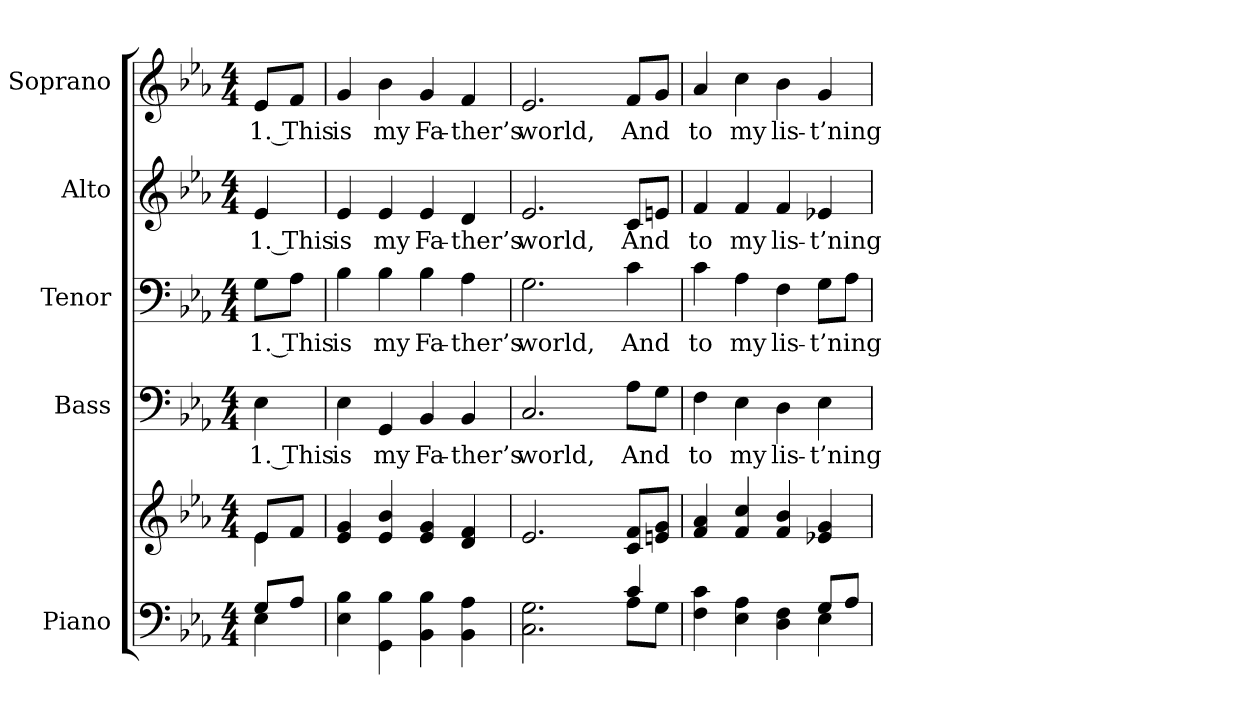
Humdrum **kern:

**kern	**kern	**kern	**text	**kern	**text	**kern	**text	**kern	**text
*part5	*part5	*part4	*part4	*part3	*part3	*part2	*part2	*part1	*part1
*staff6	*staff5	*staff4	*staff4	*staff3	*staff3	*staff2	*staff2	*staff1	*staff1
*I"Piano	*	*I"Bass	*	*I"Tenor	*	*I"Alto	*	*I"Soprano	*
*I'Pno.	*	*I'B.	*	*I'T.	*	*I'A.	*	*I'S.	*
!!LO:PB:g=z
*clefF4	*clefG2	*clefF4	*	*clefF4	*	*clefG2	*	*clefG2	*
*k[b-e-a-]	*k[b-e-a-]	*k[b-e-a-]	*	*k[b-e-a-]	*	*k[b-e-a-]	*	*k[b-e-a-]	*
*E-:	*E-:	*E-:	*	*E-:	*	*E-:	*	*E-:	*
*M4/4	*M4/4	*M4/4	*	*M4/4	*	*M4/4	*	*M4/4	*
*MM150	*MM150	*MM150	*	*MM150	*	*MM150	*	*MM150	*
=	=	=	=	=	=	=	=	=	=
*^	*^	*	*	*	*	*	*	*	*
!	!	!	!	!	!LO:LY:b:color=#000000	!	!	!	!	!	!
!	!	!	!	!	!	!	!LO:LY:b:color=#000000	!	!	!	!
!	!	!	!	!	!	!	!	!	!LO:LY:b:color=#000000	!	!
!	!	!	!	!	!	!	!	!	!	!	!LO:LY:b:color=#000000
8Gi/L	4E-i\	8e-i/L	4e-i\	4E-i\	1. This	8Gi\L	1. This	4e-i/	1. This	8e-i/L	1. This
8A-i/J	.	8fi/J	.	.	.	8A-i\J	.	.	.	8fi/J	.
*v	*v	*	*	*	*	*	*	*	*	*	*
*	*v	*v	*	*	*	*	*	*	*	*
=1	=1	=1	=1	=1	=1	=1	=1	=1	=1
!	!	!	!LO:LY:b:color=#000000	!	!	!	!	!	!
!	!	!	!	!	!LO:LY:b:color=#000000	!	!	!	!
!	!	!	!	!	!	!	!LO:LY:b:color=#000000	!	!
!	!	!	!	!	!	!	!	!	!LO:LY:b:color=#000000
4E-i\ 4B-i	4e-i/ 4gi	4E-i\	is	4B-i\	is	4e-i/	is	4gi/	is
!	!	!	!LO:LY:b:color=#000000	!	!	!	!	!	!
!	!	!	!	!	!LO:LY:b:color=#000000	!	!	!	!
!	!	!	!	!	!	!	!LO:LY:b:color=#000000	!	!
!	!	!	!	!	!	!	!	!	!LO:LY:b:color=#000000
4GGi\ 4B-i	4e-i/ 4b-i	4GGi/	my	4B-i\	my	4e-i/	my	4b-i\	my
!	!	!	!LO:LY:b:color=#000000	!	!	!	!	!	!
!	!	!	!	!	!LO:LY:b:color=#000000	!	!	!	!
!	!	!	!	!	!	!	!LO:LY:b:color=#000000	!	!
!	!	!	!	!	!	!	!	!	!LO:LY:b:color=#000000
4BB-i\ 4B-i	4e-i/ 4gi	4BB-i/	Fa-	4B-i\	Fa-	4e-i/	Fa-	4gi/	Fa-
!	!	!	!LO:LY:b:color=#000000	!	!	!	!	!	!
!	!	!	!	!	!LO:LY:b:color=#000000	!	!	!	!
!	!	!	!	!	!	!	!LO:LY:b:color=#000000	!	!
!	!	!	!	!	!	!	!	!	!LO:LY:b:color=#000000
4BB-i\ 4A-i	4di/ 4fi	4BB-i/	-ther’s	4A-i\	-ther’s	4di/	-ther’s	4fi/	-ther’s
=2	=2	=2	=2	=2	=2	=2	=2	=2	=2
*^	*	*	*	*	*	*	*	*	*
!	!	!	!	!LO:LY:b:color=#000000	!	!	!	!	!	!
!	!	!	!	!	!	!LO:LY:b:color=#000000	!	!	!	!
!	!	!	!	!	!	!	!	!LO:LY:b:color=#000000	!	!
!	!	!	!	!	!	!	!	!	!	!LO:LY:b:color=#000000
2.Ci\ 2.Gi	2ryy	2.e-i/	2.Ci/	world,	2.Gi\	world,	2.e-i/	world,	2.e-i/	world,
.	4ryy	.	.	.	.	.	.	.	.	.
!	!	!	!	!LO:LY:b:color=#000000	!	!	!	!	!	!
!	!	!	!	!	!	!LO:LY:b:color=#000000	!	!	!	!
!	!	!	!	!	!	!	!	!LO:LY:b:color=#000000	!	!
!	!	!	!	!	!	!	!	!	!	!LO:LY:b:color=#000000
4ci/	8A-i\L	8ci/ 8fiL	8A-i\L	And	4ci\	And	8ci/L	And	8fi/L	And
.	8Gi\J	8eni/ 8giJ	8Gi\J	.	.	.	8eni/J	.	8gi/J	.
=3	=3	=3	=3	=3	=3	=3	=3	=3	=3	=3
!	!	!	!	!LO:LY:b:color=#000000	!	!	!	!	!	!
!	!	!	!	!	!	!LO:LY:b:color=#000000	!	!	!	!
!	!	!	!	!	!	!	!	!LO:LY:b:color=#000000	!	!
!	!	!	!	!	!	!	!	!	!	!LO:LY:b:color=#000000
4Fi\ 4ci	2ryy	4fi/ 4a-i	4Fi\	to	4ci\	to	4fi/	to	4a-i/	to
!	!	!	!	!LO:LY:b:color=#000000	!	!	!	!	!	!
!	!	!	!	!	!	!LO:LY:b:color=#000000	!	!	!	!
!	!	!	!	!	!	!	!	!LO:LY:b:color=#000000	!	!
!	!	!	!	!	!	!	!	!	!	!LO:LY:b:color=#000000
4E-i\ 4A-i	.	4fi/ 4cci	4E-i\	my	4A-i\	my	4fi/	my	4cci\	my
!	!	!	!	!LO:LY:b:color=#000000	!	!	!	!	!	!
!	!	!	!	!	!	!LO:LY:b:color=#000000	!	!	!	!
!	!	!	!	!	!	!	!	!LO:LY:b:color=#000000	!	!
!	!	!	!	!	!	!	!	!	!	!LO:LY:b:color=#000000
4Di\ 4Fi	4ryy	4fi/ 4b-i	4Di\	lis-	4Fi\	lis-	4fi/	lis-	4b-i\	lis-
!	!	!	!	!LO:LY:b:color=#000000	!	!	!	!	!	!
!	!	!	!	!	!	!LO:LY:b:color=#000000	!	!	!	!
!	!	!	!	!	!	!	!	!LO:LY:b:color=#000000	!	!
!	!	!	!	!	!	!	!	!	!	!LO:LY:b:color=#000000
8Gi/L	4E-i\	4e-Xi/ 4gi	4E-i\	-t’ning	8Gi\L	-t’ning	4e-Xi/	-t’ning	4gi/	-t’ning
8A-i/J	.	.	.	.	8A-i\J	.	.	.	.	.
*v	*v	*	*	*	*	*	*	*	*	*
=	=	=	=	=	=	=	=	=	=
*-	*-	*-	*-	*-	*-	*-	*-	*-	*-
